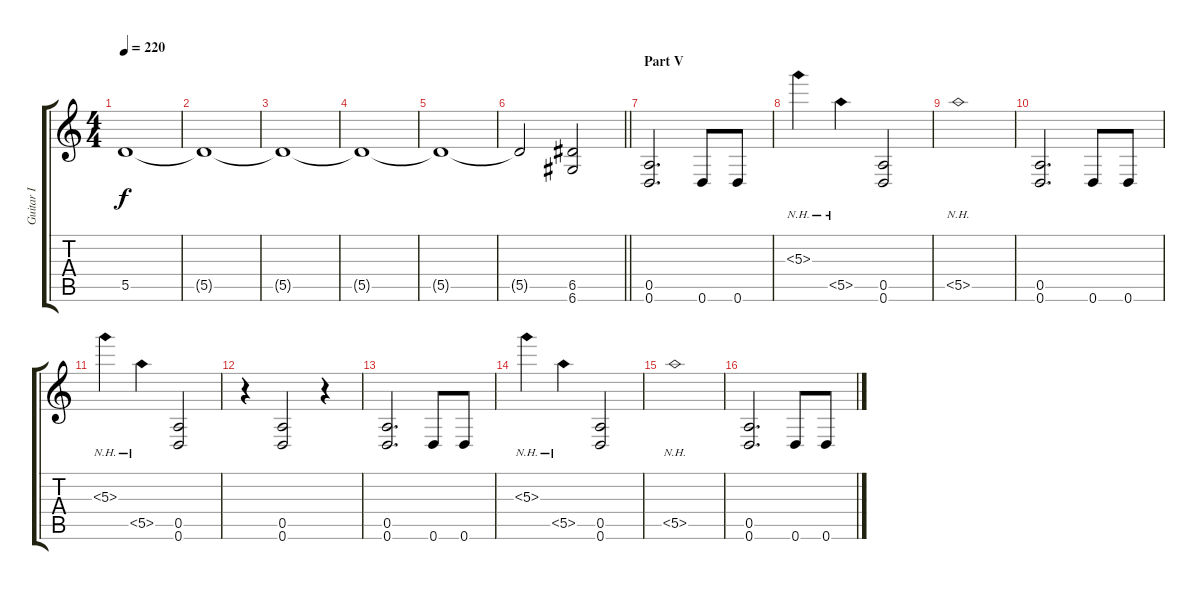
\track ("Guitar I" "Guitar I") {instrument distortionguitar}
\staff {score tabs}
\tuning (E4 B3 G3 D3 A2 D2) {hide}
\ts (4 4)
\tempo 220
\clef g2
\ks c
5.5{t}.1{dy f} |
5.5{t}.1 |
5.5{t}.1 |
5.5{t}.1 |
5.5{t}.1 |
\barLineRight lightlight
5.5{t}.2 (6.5 6.6).2 |
\section ("" "Part V")
(0.5 0.6).2{d} 0.6.8 0.6.8 |
5.3{nh}.4 5.5{nh}.4 (0.5 0.6).2 |
5.5{nh}.1 |
(0.5 0.6).2{d} 0.6.8 0.6.8 |
5.3{nh}.4 5.5{nh}.4 (0.5 0.6).2 |
r.4 (0.5 0.6).2 r.4 |
(0.5 0.6).2{d} 0.6.8 0.6.8 |
5.3{nh}.4 5.5{nh}.4 (0.5 0.6).2 |
5.5{nh}.1 |
(0.5 0.6).2{d} 0.6.8 0.6.8
